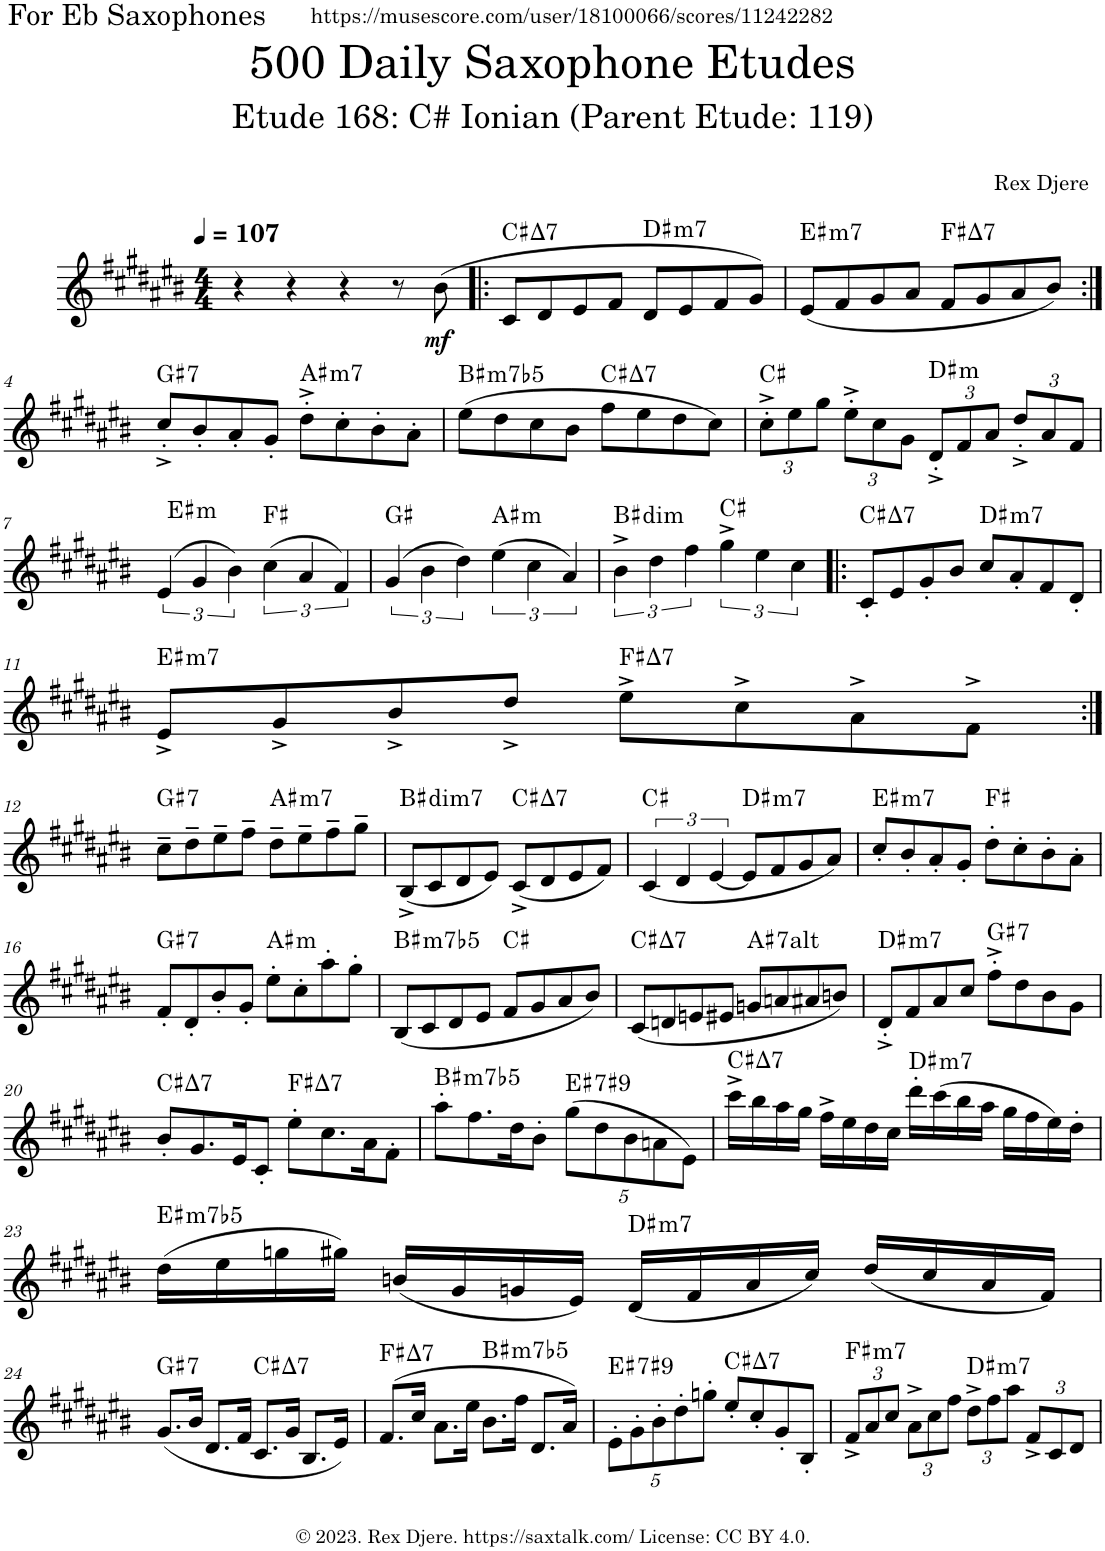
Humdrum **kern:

**kern	**dynam	**harte
*part1	*part1	*part1
*staff1	*staff1	*
*I"Alto Saxophone	*	*
*I'A. Sax.	*	*
*clefG2	*	*
*Trd5c9	*	*
*k[f#c#g#d#a#e#b#]	*	*
*M4/4	*	*
*MM107	*	*
=1	=1	=1
4r	.	.
4r	.	.
4r	.	.
8r	.	.
!	!LO:DY:b	!
(8b#\	mf	.
=2!|:	=2!|:	=2!|:
!	!	!LO:H:kt=7
8c#/L	.	C#:maj7
8d#/	.	.
8e#/	.	.
8f#/J	.	.
!	!	!LO:H:kt=m7
8d#/L	.	D#:min7
8e#/	.	.
8f#/	.	.
8g#/J)	.	.
=3	=3	=3
!	!	!LO:H:kt=m7
(8e#/L	.	E#:min7
8f#/	.	.
8g#/	.	.
8a#/J	.	.
!	!	!LO:H:kt=7
8f#/L	.	F#:maj7
8g#/	.	.
8a#/	.	.
8b#/J)	.	.
!!LO:LB:g=z
=4:|!	=4:|!	=4:|!
!	!	!LO:H:kt=7
8cc#'^/L	.	G#:7
8b#'/	.	.
8a#'/	.	.
8g#'/J	.	.
!	!	!LO:H:kt=m7
8dd#'^\L	.	A#:min7
8cc#'\	.	.
8b#'\	.	.
8a#'\J	.	.
=5	=5	=5
!	!	!LO:H:kt=m7b5
(8ee#\L	.	B#:hdim7
8dd#\	.	.
8cc#\	.	.
8b#\J	.	.
!	!	!LO:H:kt=7
8ff#\L	.	C#:maj7
8ee#\	.	.
8dd#\	.	.
8cc#\J)	.	.
=6	=6	=6
*Xbrackettup	*	*
12cc#'^\L	.	C#:maj
12ee#\	.	.
12gg#\J	.	.
12ee#'^\L	.	.
12cc#\	.	.
12g#\J	.	.
!	!	!LO:H:kt=m
12d#'^/L	.	D#:min
12f#/	.	.
12a#/J	.	.
12dd#'^/L	.	.
12a#/	.	.
12f#/J	.	.
!!LO:LB:g=z
=7	=7	=7
*k[f#c#g#d#a#e#b#]	*	*
*brackettup	*	*
!	!	!LO:H:kt=m
(>6e#/	.	E#:min
6g#/	.	.
6b#\)	.	.
(6cc#\	.	F#:maj
6a#/	.	.
6f#/)	.	.
=8	=8	=8
(6g#/	.	G#:maj
6b#\	.	.
6dd#\)	.	.
!	!	!LO:H:kt=m
(6ee#\	.	A#:min
6cc#\	.	.
6a#/)	.	.
=9	=9	=9
!	!	!LO:H:kt=dim
6b#^\	.	B#:dim
6dd#\	.	.
6ff#\	.	.
6gg#^\	.	C#:maj
6ee#\	.	.
6cc#\	.	.
=10!|:	=10!|:	=10!|:
!	!	!LO:H:kt=7
8c#'/L	.	C#:maj7
8e#/	.	.
8g#'/	.	.
8b#/J	.	.
!	!	!LO:H:kt=m7
8cc#/L	.	D#:min7
8a#'/	.	.
8f#/	.	.
8d#'/J	.	.
!!LO:LB:g=z
=11	=11	=11
!	!	!LO:H:kt=m7
8e#^/L	.	E#:min7
8g#^/	.	.
8b#^/	.	.
8dd#^/J	.	.
!	!	!LO:H:kt=7
8ee#^\L	.	F#:maj7
8cc#^\	.	.
8a#^\	.	.
8f#^\J	.	.
!!LO:LB:g=z
=12:|!	=12:|!	=12:|!
!	!	!LO:H:kt=7
8cc#~\L	.	G#:7
8dd#~\	.	.
8ee#~\	.	.
8ff#~\J	.	.
!	!	!LO:H:kt=m7
8dd#~\L	.	A#:min7
8ee#~\	.	.
8ff#~\	.	.
8gg#~\J	.	.
=13	=13	=13
!	!	!LO:H:kt=dim7
(8B#^/L	.	B#:dim7
8c#/	.	.
8d#/	.	.
8e#/J)	.	.
!	!	!LO:H:kt=7
(8c#^/L	.	C#:maj7
8d#/	.	.
8e#/	.	.
8f#/J)	.	.
=14	=14	=14
(6c#/	.	C#:maj
6d#/	.	.
[6e#/	.	.
!	!	!LO:H:kt=m7
8e#/L]	.	D#:min7
8f#/	.	.
8g#/	.	.
8a#/J)	.	.
=15	=15	=15
!	!	!LO:H:kt=m7
8cc#'/L	.	E#:min7
8b#'/	.	.
8a#'/	.	.
8g#'/J	.	.
8dd#'\L	.	F#:maj
8cc#'\	.	.
8b#'\	.	.
8a#'\J	.	.
!!LO:LB:g=z
=16	=16	=16
!	!	!LO:H:kt=7
8f#'/L	.	G#:7
8d#'/	.	.
8b#'/	.	.
8g#'/J	.	.
!	!	!LO:H:kt=m
8ee#'\L	.	A#:min
8cc#'\	.	.
8aa#'\	.	.
8gg#'\J	.	.
=17	=17	=17
!	!	!LO:H:kt=m7b5
(8B#/L	.	B#:hdim7
8c#/	.	.
8d#/	.	.
8e#/J	.	.
8f#/L	.	C#:maj
8g#/	.	.
8a#/	.	.
8b#/J)	.	.
=18	=18	=18
!	!	!LO:H:kt=7
(8c#/L	.	C#:maj7
8dn/	.	.
8en/	.	.
8e#X/J	.	.
!	!	!LO:H:kt=7
8gn/L	.	A#:(3,b5,#5,b7,b9,#9)
8an/	.	.
8a#X/	.	.
8bn/J)	.	.
=19	=19	=19
!	!	!LO:H:kt=m7
8d#'^/L	.	D#:min7
8f#/	.	.
8a#/	.	.
8cc#/J	.	.
!	!	!LO:H:kt=7
8ff#'^\L	.	G#:7
8dd#\	.	.
8b#\	.	.
8g#\J	.	.
!!LO:LB:g=z
=20	=20	=20
!	!	!LO:H:kt=7
8b#'/L	.	C#:maj7
8.g#/	.	.
16e#/K	.	.
8c#'/J	.	.
!	!	!LO:H:kt=7
8ee#'\L	.	F#:maj7
8.cc#\	.	.
16a#\K	.	.
8f#'\J	.	.
=21	=21	=21
!	!	!LO:H:kt=m7b5
8aa#'\L	.	B#:hdim7
8.ff#\	.	.
16dd#\K	.	.
8b#'\J	.	.
*Xbrackettup	*	*
!	!	!LO:H:kt=7
(10gg#\L	.	E#:7(#9)
10dd#\	.	.
10b#\	.	.
10an\	.	.
10e#\J)	.	.
=22	=22	=22
!	!	!LO:H:kt=7
16ccc#^\LL	.	C#:maj7
16bb#\	.	.
16aa#\	.	.
16gg#\JJ	.	.
16ff#^\LL	.	.
16ee#\	.	.
16dd#\	.	.
16cc#\JJ	.	.
!	!	!LO:H:kt=m7
16ddd#'\LL	.	D#:min7
(16ccc#\	.	.
16bb#\	.	.
16aa#\JJ	.	.
16gg#\LL	.	.
16ff#\	.	.
16ee#\)	.	.
16dd#'\JJ	.	.
!!LO:LB:g=z
=23	=23	=23
!	!	!LO:H:kt=m7b5
(16dd#\LL	.	E#:hdim7
16ee#\	.	.
16ggn\	.	.
16gg#X\JJ)	.	.
(16bn/LL	.	.
16g#/	.	.
16gn/	.	.
16e#/JJ)	.	.
!	!	!LO:H:kt=m7
(16d#/LL	.	D#:min7
16f#/	.	.
16a#/	.	.
16cc#/JJ)	.	.
(16dd#/LL	.	.
16cc#/	.	.
16a#/	.	.
16f#/JJ)	.	.
!!LO:LB:g=z
=24	=24	=24
!	!	!LO:H:kt=7
(8.g#/L	.	G#:7
16b#/Jk	.	.
8.d#/L	.	.
16f#/Jk	.	.
!	!	!LO:H:kt=7
8.c#/L	.	C#:maj7
16g#/Jk	.	.
8.B#/L	.	.
16e#/Jk)	.	.
=25	=25	=25
!	!	!LO:H:kt=7
(8.f#/L	.	F#:maj7
16cc#/Jk	.	.
8.a#\L	.	.
16ee#\Jk	.	.
!	!	!LO:H:kt=m7b5
8.b#\L	.	B#:hdim7
16ff#\Jk	.	.
8.d#/L	.	.
16a#/Jk)	.	.
=26	=26	=26
!	!	!LO:H:kt=7
10e#'\L	.	E#:7(#9)
10g#'\	.	.
10b#'\	.	.
10dd#'\	.	.
10ggn'\J	.	.
!	!	!LO:H:kt=7
8ee#'/L	.	C#:maj7
8cc#'/	.	.
8g#'/	.	.
8B#'/J	.	.
=27	=27	=27
!	!	!LO:H:kt=m7
12f#^/L	.	F#:min7
12a#/	.	.
12cc#/J	.	.
12a#^\L	.	.
12cc#\	.	.
12ff#\J	.	.
!	!	!LO:H:kt=m7
12dd#^\L	.	D#:min7
12ff#\	.	.
12aa#\J	.	.
12f#^/L	.	.
12c#/	.	.
12d#/J	.	.
=	=	=
*-	*-	*-
